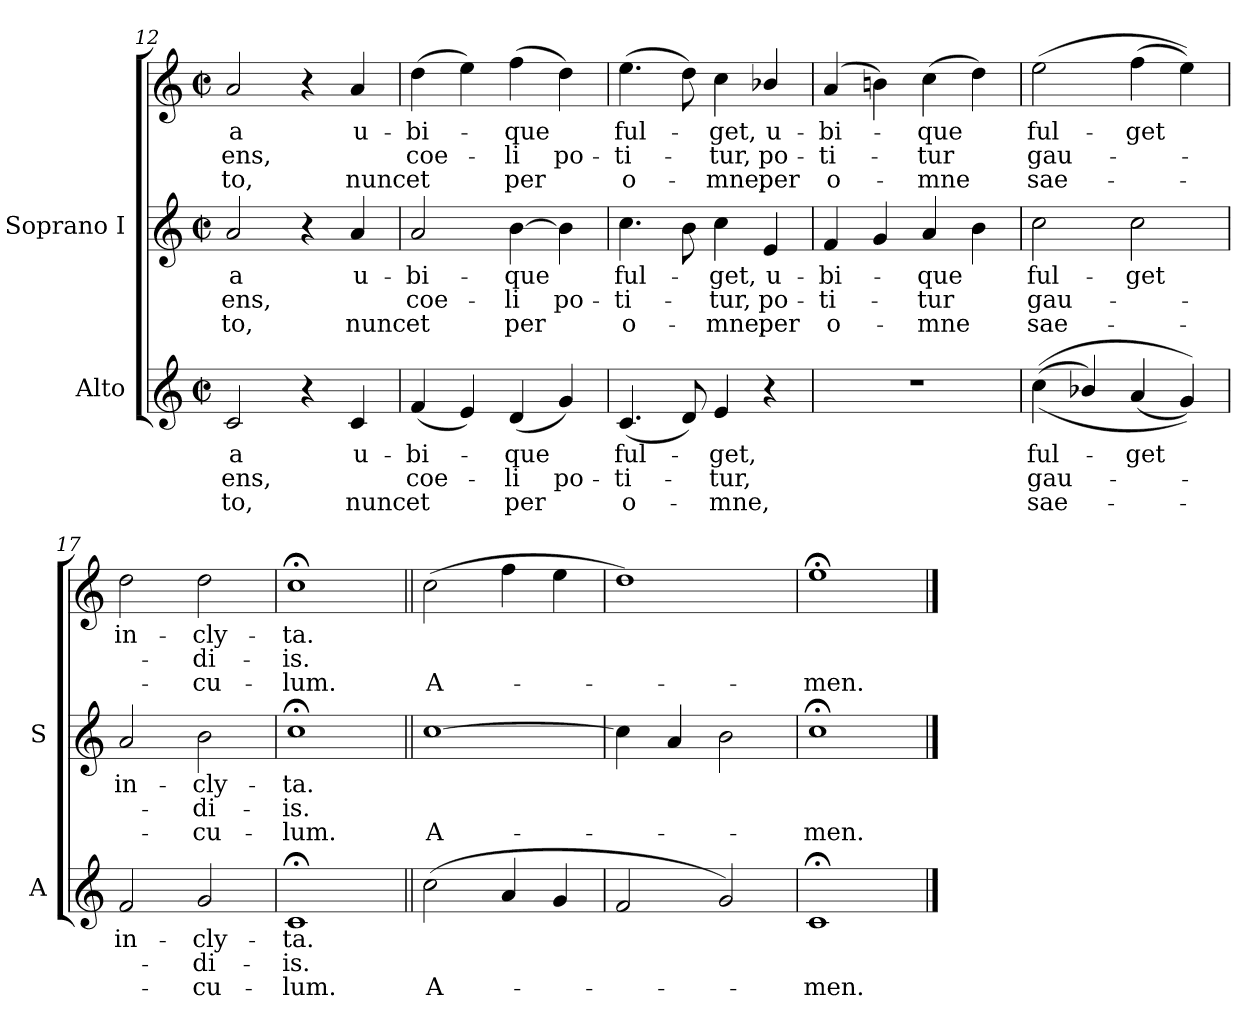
**kern	**text	**text	**text	**kern	**text	**text	**text	**kern	**text	**text	**text
*part2	*part2	*part2	*part2	*part1	*part1	*part1	*part1	*part1	*part1	*part1	*part1
*staff3	*staff3	*staff3	*staff3	*staff2	*staff2	*staff2	*staff2	*staff1	*staff1	*staff1	*staff1
*I"Alto	*	*	*	*I"Soprano I	*	*	*	*	*	*	*
*I'A	*	*	*	*I'S	*	*	*	*	*	*	*
*clefG2	*	*	*	*clefG2	*	*	*	*clefG2	*	*	*
*k[]	*	*	*	*k[]	*	*	*	*k[]	*	*	*
*C:	*	*	*	*C:	*	*	*	*C:	*	*	*
*M2/2	*	*	*	*M2/2	*	*	*	*M2/2	*	*	*
*met(c|)	*	*	*	*met(c|)	*	*	*	*met(c|)	*	*	*
=12	=12	=12	=12	=12	=12	=12	=12	=12	=12	=12	=12
!	!LO:LY:b	!LO:LY:b	!LO:LY:b	!	!LO:LY:b	!LO:LY:b	!LO:LY:b	!	!LO:LY:b	!LO:LY:b	!LO:LY:b
2c	-a	ens,	to,	2a	a	ens,	to,	2a	-a	ens,	to,
4r	.	.	.	4r	.	.	.	4r	.	.	.
!	!LO:LY:b	!	!LO:LY:b	!	!LO:LY:b	!	!LO:LY:b	!	!LO:LY:b	!	!LO:LY:b
4c	u-	.	-nunc	4a	u-	.	-nunc	4a	u-	.	-nunc
=13	=13	=13	=13	=13	=13	=13	=13	=13	=13	=13	=13
!	!LO:LY:b	!LO:LY:b	!LO:LY:b	!	!LO:LY:b	!LO:LY:b	!LO:LY:b	!	!LO:LY:b	!LO:LY:b	!LO:LY:b
(<4f	bi-	coe-	et	2a	-bi-	-coe-	-et	(>4dd	bi-	coe-	et
4e)	.	.	.	.	.	.	.	4ee)	.	.	.
!	!LO:LY:b	!LO:LY:b	!LO:LY:b	!	!LO:LY:b	!LO:LY:b	!LO:LY:b	!	!LO:LY:b	!LO:LY:b	!LO:LY:b
(<4d	que	li	per	[4b	que	li	per	(>4ff	que	li	per
!	!	!LO:LY:b	!	!	!	!LO:LY:b	!	!	!	!LO:LY:b	!
4g)	.	po-	.	4b]	.	po-	.	4dd)	.	po-	.
!!LO:LB:g=z
=14	=14	=14	=14	=14	=14	=14	=14	=14	=14	=14	=14
!	!LO:LY:b	!LO:LY:b	!LO:LY:b	!	!LO:LY:b	!LO:LY:b	!LO:LY:b	!	!LO:LY:b	!LO:LY:b	!LO:LY:b
(<4.c	-ful-	ti-	o-	4.cc	ful-	ti-	o-	(>4.ee	-ful-	ti-	o-
8d)	.	.	.	8b	.	.	.	8dd)	.	.	.
!	!LO:LY:b	!LO:LY:b	!LO:LY:b	!	!LO:LY:b	!LO:LY:b	!LO:LY:b	!	!LO:LY:b	!LO:LY:b	!LO:LY:b
4e	get,	tur,	mne,	4cc	get,	tur,	mne,	4cc	get,	tur,	mne,
!	!	!	!	!	!LO:LY:b	!LO:LY:b	!LO:LY:b	!	!LO:LY:b	!LO:LY:b	!LO:LY:b
4r	.	.	.	4e	u-	-po-	-per	4b-X/	u-	-po-	-per
=15	=15	=15	=15	=15	=15	=15	=15	=15	=15	=15	=15
!	!	!	!	!	!LO:LY:b	!LO:LY:b	!LO:LY:b	!	!LO:LY:b	!LO:LY:b	!LO:LY:b
1r	.	.	.	4f	bi-	ti-	o-	(<4a	bi-	ti-	o-
.	.	.	.	4g	.	.	.	4bn)	.	.	.
!	!	!	!	!	!LO:LY:b	!LO:LY:b	!LO:LY:b	!	!LO:LY:b	!LO:LY:b	!LO:LY:b
.	.	.	.	4a	que	tur	mne	(>4cc	que	tur	mne
.	.	.	.	4b	.	.	.	4dd)	.	.	.
=16	=16	=16	=16	=16	=16	=16	=16	=16	=16	=16	=16
!	!LO:LY:b	!LO:LY:b	!LO:LY:b	!	!LO:LY:b	!LO:LY:b	!LO:LY:b	!	!LO:LY:b	!LO:LY:b	!LO:LY:b
(<(<(<4cc	ful-	gau-	-sae-	2cc	ful-	-gau-	sae-	(>2ee	ful-	-gau-	sae-
4b-X/)	.	.	.	.	.	.	.	.	.	.	.
!	!LO:LY:b	!	!	!	!LO:LY:b	!	!	!	!LO:LY:b	!	!
(<4a	-get	.	.	2cc	get	.	.	(>4ff	get	.	.
4g)))	.	.	.	.	.	.	.	4ee))	.	.	.
=17	=17	=17	=17	=17	=17	=17	=17	=17	=17	=17	=17
!	!LO:LY:b	!	!	!	!LO:LY:b	!	!	!	!LO:LY:b	!	!
2f	in-	.	.	2a	-in-	.	.	2dd	in-	.	.
!	!LO:LY:b	!LO:LY:b	!LO:LY:b	!	!LO:LY:b	!LO:LY:b	!LO:LY:b	!	!LO:LY:b	!LO:LY:b	!LO:LY:b
2g	-cly-	-di-	-cu-	2b	-cly-	-di-	-cu-	2dd	-cly-	-di-	-cu-
=18	=18	=18	=18	=18	=18	=18	=18	=18	=18	=18	=18
!	!LO:LY:b	!LO:LY:b	!LO:LY:b	!	!LO:LY:b	!LO:LY:b	!LO:LY:b	!	!LO:LY:b	!LO:LY:b	!LO:LY:b
1c;<	-ta.	is.	lum.	1cc;<	ta.	is.	lum.	1cc;<	-ta.	is.	lum.
=19||	=19||	=19||	=19||	=19||	=19||	=19||	=19||	=19||	=19||	=19||	=19||
!	!	!	!LO:LY:b	!	!	!	!LO:LY:b	!	!	!	!LO:LY:b
(<2cc	.	.	A-	[1cc	.	.	A-	(>2cc	.	.	A-
4a	.	.	.	.	.	.	.	4ff	.	.	.
4g	.	.	.	.	.	.	.	4ee	.	.	.
=20	=20	=20	=20	=20	=20	=20	=20	=20	=20	=20	=20
2f	.	.	.	4cc]	.	.	.	1dd)	.	.	.
.	.	.	.	4a	.	.	.	.	.	.	.
2g)	.	.	.	2b	.	.	.	.	.	.	.
=21	=21	=21	=21	=21	=21	=21	=21	=21	=21	=21	=21
!	!	!	!LO:LY:b	!	!	!	!LO:LY:b	!	!	!	!LO:LY:b
1c;<	.	.	men.	1cc;<	.	.	men.	1ee;<	.	.	men.
==	==	==	==	==	==	==	==	==	==	==	==
*-	*-	*-	*-	*-	*-	*-	*-	*-	*-	*-	*-
